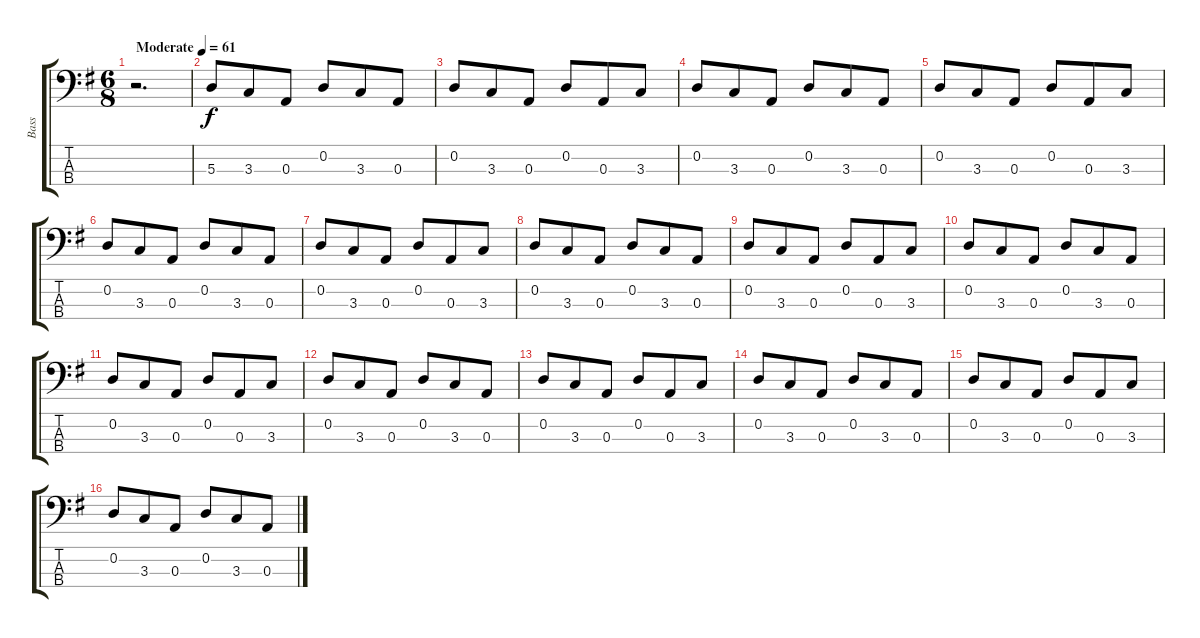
\track ("Bass" "Bass") {instrument electricbasspick}
\staff {score tabs}
\tuning (G2 D2 A1 E1) {hide}
\ts (6 8)
\tempo (61 "Moderate")
\clef f4
\ks g
r.2{d dy f instrument electricbasspick} |
5.3.8 3.3.8 0.3.8 0.2.8 3.3.8 0.3.8 |
0.2.8 3.3.8 0.3.8 0.2.8 0.3.8 3.3.8 |
0.2.8 3.3.8 0.3.8 0.2.8 3.3.8 0.3.8 |
0.2.8 3.3.8 0.3.8 0.2.8 0.3.8 3.3.8 |
0.2.8 3.3.8 0.3.8 0.2.8 3.3.8 0.3.8 |
0.2.8 3.3.8 0.3.8 0.2.8 0.3.8 3.3.8 |
0.2.8 3.3.8 0.3.8 0.2.8 3.3.8 0.3.8 |
0.2.8 3.3.8 0.3.8 0.2.8 0.3.8 3.3.8 |
0.2.8 3.3.8 0.3.8 0.2.8 3.3.8 0.3.8 |
0.2.8 3.3.8 0.3.8 0.2.8 0.3.8 3.3.8 |
0.2.8 3.3.8 0.3.8 0.2.8 3.3.8 0.3.8 |
0.2.8 3.3.8 0.3.8 0.2.8 0.3.8 3.3.8 |
0.2.8 3.3.8 0.3.8 0.2.8 3.3.8 0.3.8 |
0.2.8 3.3.8 0.3.8 0.2.8 0.3.8 3.3.8 |
0.2.8 3.3.8 0.3.8 0.2.8 3.3.8 0.3.8
